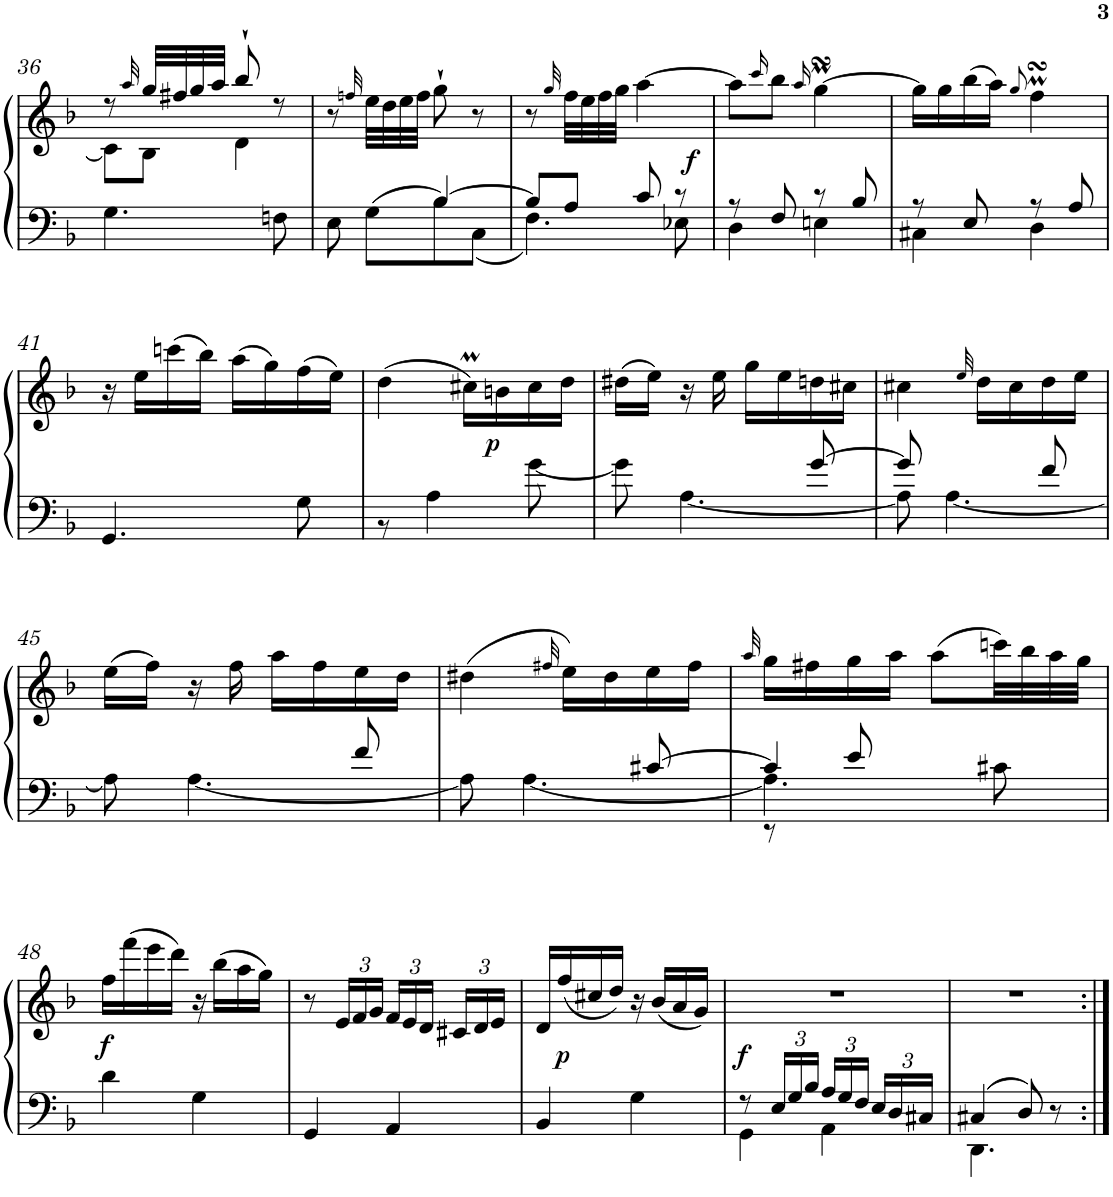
**kern	**kern	**dynam
*part1	*part1	*part1
*staff2	*staff1	*staff1/2
*I"Фортепиано	*	*
!!LO:PB:g=z
*clefF4	*clefG2	*
*k[b-]	*k[b-]	*
*d:	*d:	*
*M2/4	*M2/4	*
=36	=36	=36
*	*^	*
4.G\	8r	8c\L]	.
.	32qaa/	.	.
.	32gg/LLL	8B-\J	.
.	32ff#X/	.	.
.	32gg/	.	.
.	32aa/JJJ	.	.
.	8bb-`/	4d\	.
8Fn\	8r	.	.
*	*v	*v	*
=37	=37	=37
*^	*	*
4ryy	8E\	8r	.
.	.	32qffn/	.
.	8G\L	32ee\LLL	.
.	.	32dd\	.
.	.	32ee\	.
.	.	32ff\JJJ	.
[>4B-/	8B-\	8gg`\	.
.	8C\J	8r	.
=38	=38	=38	=38
8B-/L]	4.F\	8r	.
.	.	32qgg/	.
8A/J	.	32ff\LLL	.
.	.	32ee\	.
.	.	32ff\	.
.	.	32gg\JJJ	.
!	!	!	!LO:DY:b
8c/	.	[4aa\	f
8r	8E-X\	.	.
=39	=39	=39	=39
8r	4D\	8aa\L]	.
.	.	16qccc/	.
8F/	.	8bb-\J	.
.	.	16qaa/	.
8r	4En\	[4ggsSSSM\	.
8B-/	.	.	.
=40	=40	=40	=40
8r	4C#X\	16gg\LL]	.
.	.	16gg\	.
8E/	.	(>16bb-\	.
.	.	16aa\JJ)	.
.	.	8qgg/	.
8r	4D\	4ffMsSSs\	.
8A/	.	.	.
*v	*v	*	*
!!LO:LB:g=z
=41	=41	=41
4.GG/	16r	.
.	16ee\LL	.
.	(>16cccn\	.
.	16bb-\JJ)	.
.	(>16aa\LL	.
.	16gg\)	.
8G\	(>16ff\	.
.	16ee\JJ)	.
=42	=42	=42
*^	*	*
2ryy	8r	(>4dd\	.
.	4A\	.	.
!	!	!	!LO:DY:b
.	.	16cc#Xm\LL)	p
.	.	16bn\	.
.	[8g\	16cc#\	.
.	.	16dd\JJ	.
=43	=43	=43	=43
4.ryy	8g\]	(>16dd#X\LL	.
.	.	16ee\JJ)	.
.	[<4.A\	16r	.
.	.	16ee\	.
.	.	16gg\LL	.
.	.	16ee\	.
[>8g/	.	16ddn\	.
.	.	16cc#X\JJ	.
=44	=44	=44	=44
8g/]	8A\]	4cc#X\	.
4ryy	[<4.A\	.	.
.	.	32qee/	.
.	.	16dd\LL	.
.	.	16cc#\	.
8f/	.	16dd\	.
.	.	16ee\JJ	.
!!LO:LB:g=z
=45	=45	=45	=45
4.ryy	8A\]	(>16ee\LL	.
.	.	16ff\JJ)	.
.	[<4.A\	16r	.
.	.	16ff\	.
.	.	16aa\LL	.
.	.	16ff\	.
8f/	.	16ee\	.
.	.	16dd\JJ	.
=46	=46	=46	=46
4.ryy	8A\]	(>4dd#X\	.
.	[4.A\	.	.
.	.	32qff#X/	.
.	.	16ee\LL)	.
.	.	16dd#\	.
[>8c#X/	.	16ee\	.
.	.	16ff#\JJ	.
*v	*v	*	*
=47	=47	=47
.	32qaa/	.
*^	*	*
*	*^	*	*
4c#/]	4.A\]	8r	16gg\LL	.
.	.	.	16ff#X\	.
.	.	8e/	16gg\	.
.	.	.	16aa\JJ	.
4ryy	.	4ryy	(>8aa\L	.
.	8c#X\	.	32cccn\LL)	.
.	.	.	32bb-\	.
.	.	.	32aa\	.
.	.	.	32gg\JJJ	.
*	*v	*v	*	*
!!LO:LB:g=z
=48	=48	=48	=48
!	!	!	!LO:DY:b
2ryy	4d\	16ff\LL	f
.	.	(>16fff\	.
.	.	16eee\	.
.	.	16ddd\JJ)	.
.	4G\	16r	.
.	.	(>16bb-\LL	.
.	.	16aa\	.
.	.	16gg\JJ)	.
=49	=49	=49	=49
2ryy	4GG/	8r	.
*	*	*Xbrackettup	*
.	.	24e/LL	.
.	.	24f/	.
.	.	24g/JJ	.
.	4AA/	24f/LL	.
.	.	24e/	.
.	.	24d/JJ	.
.	.	24c#X/LL	.
.	.	24d/	.
.	.	24e/JJ	.
=50	=50	=50	=50
2ryy	4BB-/	16d/LL	.
!	!	!	!LO:DY:b
.	.	(<16ff/	p
.	.	16cc#X/	.
.	.	16dd/JJ)	.
.	4G\	16r	.
.	.	(<16b-/LL	.
.	.	16a/	.
.	.	16g/JJ)	.
=51	=51	=51	=51
!	!	!	!LO:DY:b
8r	4GG\	2r	f
*Xbrackettup	*	*	*
24E/LL	.	.	.
24G/	.	.	.
24B-/JJ	.	.	.
24A/LL	4AA\	.	.
24G/	.	.	.
24F/JJ	.	.	.
24E/LL	.	.	.
24D/	.	.	.
24C#X/JJ	.	.	.
=52	=52	=52	=52
4C#X/	4.DD\	2r	.
8D/	.	.	.
8r	8ryy	.	.
*v	*v	*	*
=:|!	=:|!	=:|!
*-	*-	*-
